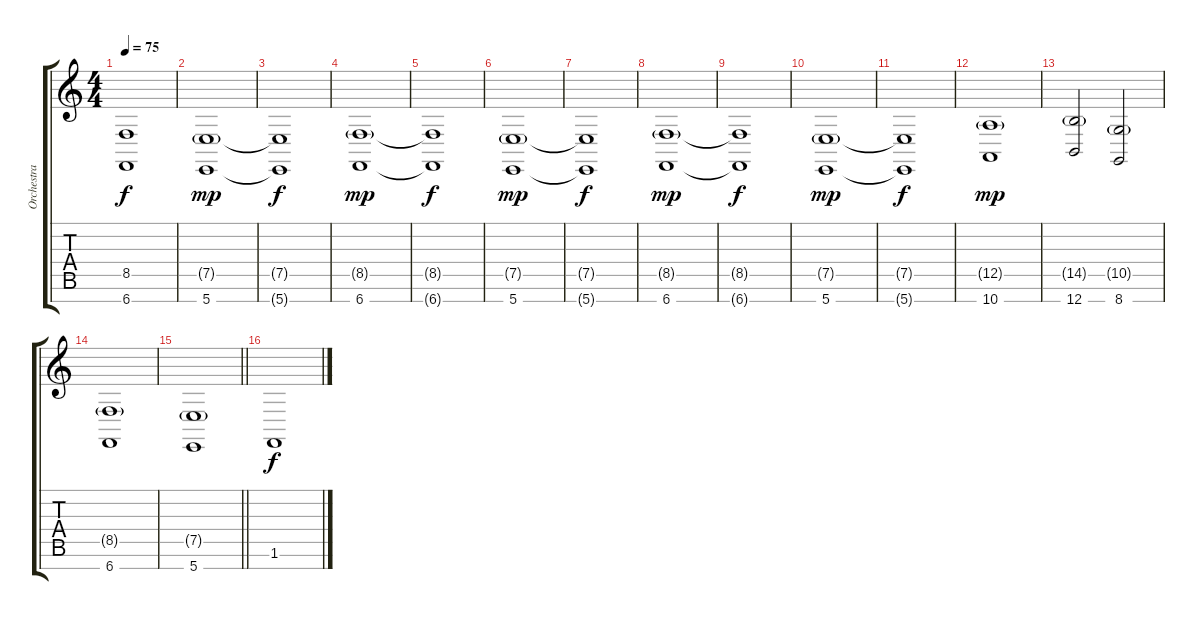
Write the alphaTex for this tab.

\track ("Orchestra" "Orchestra") {instrument tremolostrings}
\staff {score tabs}
\tuning (E4 B3 G3 D3 A2 E2 B1) {hide}
\ts (4 4)
\tempo 75
\clef g2
\ks c
(8.5{t} 6.7{t}).1{dy f} |
(7.5{g} 5.7).1{dy mp} |
(7.5{t} 5.7{t}).1{dy f} |
(8.5{g} 6.7).1{dy mp} |
(8.5{t} 6.7{t}).1{dy f} |
(7.5{g} 5.7).1{dy mp} |
(7.5{t} 5.7{t}).1{dy f} |
(8.5{g} 6.7).1{dy mp} |
(8.5{t} 6.7{t}).1{dy f} |
(7.5{g} 5.7).1{dy mp} |
(7.5{t} 5.7{t}).1{dy f} |
(12.5{g} 10.7).1{dy mp} |
(14.5{g} 12.7).2 (10.5{g} 8.7).2 |
(8.5{g} 6.7).1 |
\barLineRight lightlight
(7.5{g} 5.7).1 |
\section ("" "")
1.6.1{dy f volume 7}
